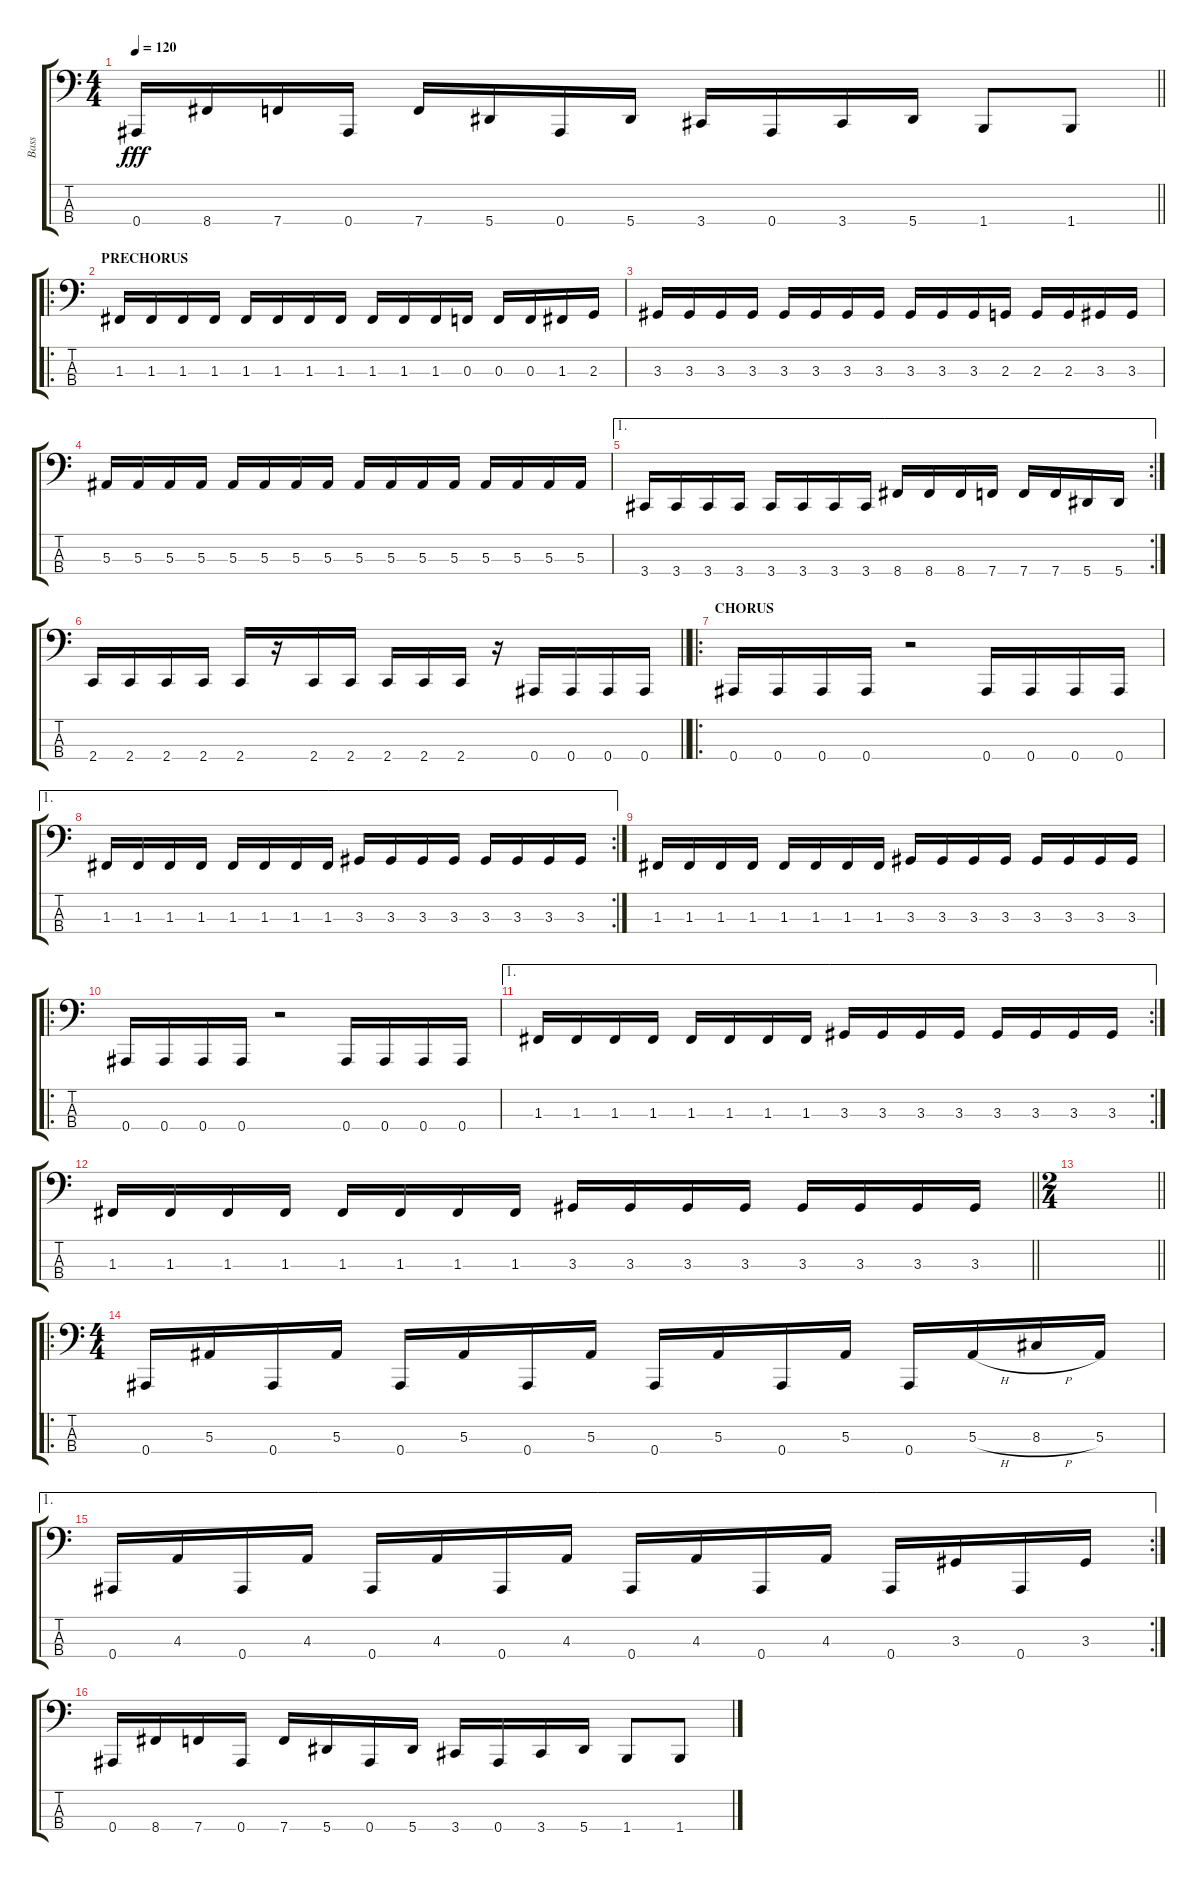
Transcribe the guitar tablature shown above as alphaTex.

\track ("Bass" "Bass") {instrument electricbasspick}
\staff {score tabs}
\tuning (Eb2 Bb1 F1 Bb0) {hide}
\ts (4 4)
\tempo 120
\clef f4
\barLineRight lightlight
\ks c
0.4.16{dy fff} 8.4.16 7.4.16 0.4.16 7.4.16 5.4.16 0.4.16 5.4.16 3.4.16 0.4.16 3.4.16 5.4.16 1.4.8 1.4.8 |
\ro
\section ("" "PRECHORUS")
1.3.16 1.3.16 1.3.16 1.3.16 1.3.16 1.3.16 1.3.16 1.3.16 1.3.16 1.3.16 1.3.16 0.3.16 0.3.16 0.3.16 1.3.16 2.3.16 |
3.3.16 3.3.16 3.3.16 3.3.16 3.3.16 3.3.16 3.3.16 3.3.16 3.3.16 3.3.16 3.3.16 2.3.16 2.3.16 2.3.16 3.3.16 3.3.16 |
5.3.16 5.3.16 5.3.16 5.3.16 5.3.16 5.3.16 5.3.16 5.3.16 5.3.16 5.3.16 5.3.16 5.3.16 5.3.16 5.3.16 5.3.16 5.3.16 |
\ae 1
\rc 2
3.4.16 3.4.16 3.4.16 3.4.16 3.4.16 3.4.16 3.4.16 3.4.16 8.4.16 8.4.16 8.4.16 7.4.16 7.4.16 7.4.16 5.4.16 5.4.16 |
\barLineRight lightlight
2.4.16 2.4.16 2.4.16 2.4.16 2.4.16 r.16 2.4.16 2.4.16 2.4.16 2.4.16 2.4.16 r.16 0.4.16 0.4.16 0.4.16 0.4.16 |
\ro
\section ("" "CHORUS")
0.4.16 0.4.16 0.4.16 0.4.16 r.2 0.4.16 0.4.16 0.4.16 0.4.16 |
\ae 1
\rc 2
1.3.16 1.3.16 1.3.16 1.3.16 1.3.16 1.3.16 1.3.16 1.3.16 3.3.16 3.3.16 3.3.16 3.3.16 3.3.16 3.3.16 3.3.16 3.3.16 |
1.3.16 1.3.16 1.3.16 1.3.16 1.3.16 1.3.16 1.3.16 1.3.16 3.3.16 3.3.16 3.3.16 3.3.16 3.3.16 3.3.16 3.3.16 3.3.16 |
\ro
0.4.16 0.4.16 0.4.16 0.4.16 r.2 0.4.16 0.4.16 0.4.16 0.4.16 |
\ae 1
\rc 2
1.3.16 1.3.16 1.3.16 1.3.16 1.3.16 1.3.16 1.3.16 1.3.16 3.3.16 3.3.16 3.3.16 3.3.16 3.3.16 3.3.16 3.3.16 3.3.16 |
\barLineRight lightlight
1.3.16 1.3.16 1.3.16 1.3.16 1.3.16 1.3.16 1.3.16 1.3.16 3.3.16 3.3.16 3.3.16 3.3.16 3.3.16 3.3.16 3.3.16 3.3.16 |
\ts (2 4)
\barLineRight lightlight
|
\ro
\ts (4 4)
0.4.16 5.3.16 0.4.16 5.3.16 0.4.16 5.3.16 0.4.16 5.3.16 0.4.16 5.3.16 0.4.16 5.3.16 0.4.16 5.3{h}.16 8.3{h}.16 5.3.16 |
\ae 1
\rc 2
0.4.16 4.3.16 0.4.16 4.3.16 0.4.16 4.3.16 0.4.16 4.3.16 0.4.16 4.3.16 0.4.16 4.3.16 0.4.16 3.3.16 0.4.16 3.3.16 |
0.4.16 8.4.16 7.4.16 0.4.16 7.4.16 5.4.16 0.4.16 5.4.16 3.4.16 0.4.16 3.4.16 5.4.16 1.4.8 1.4.8
